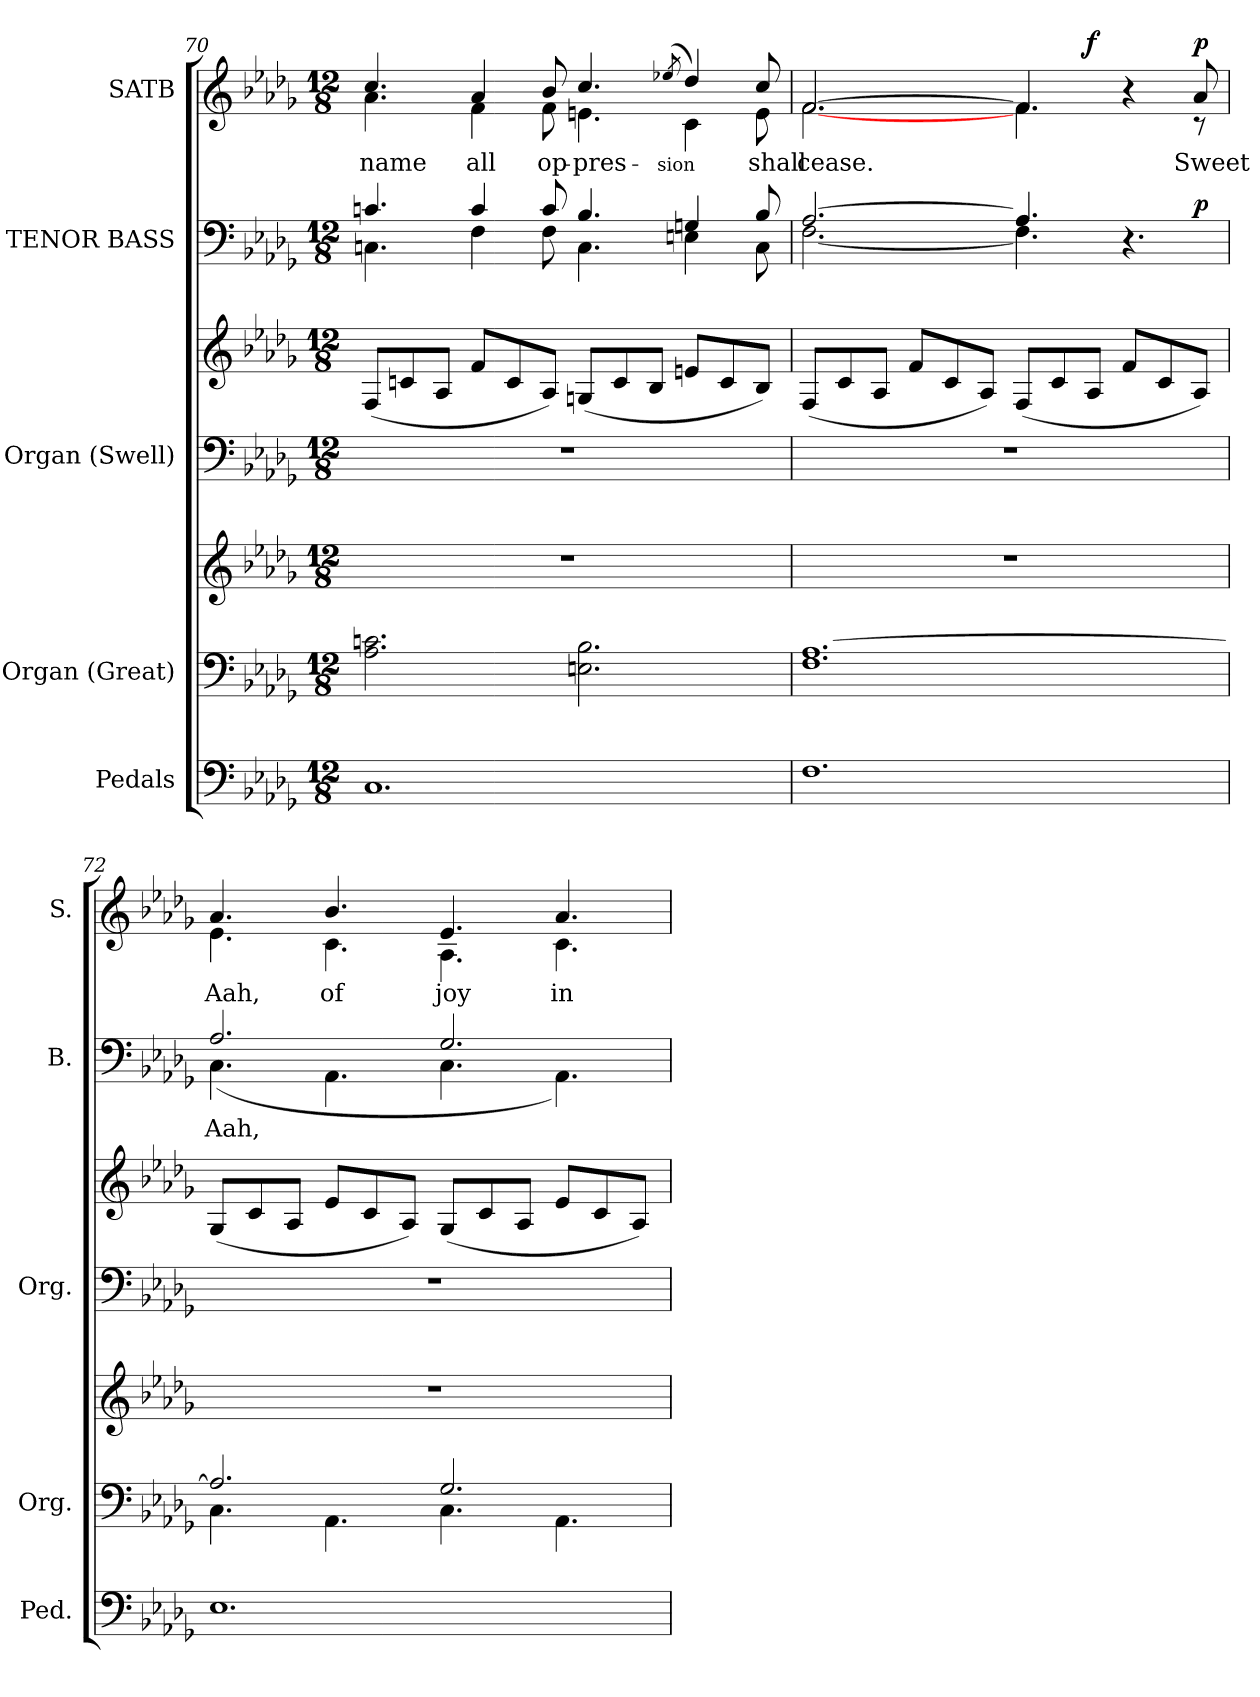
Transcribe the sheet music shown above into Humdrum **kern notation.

**kern	**kern	**kern	**kern	**kern	**kern	**text	**dynam	**kern	**text	**dynam
*part5	*part4	*part4	*part3	*part3	*part2	*part2	*part2	*part1	*part1	*part1
*staff7	*staff6	*staff5	*staff4	*staff3	*staff2	*staff2	*staff2	*staff1	*staff1	*staff1
*I"Pedals	*I"Organ (Great)	*	*I"Organ (Swell)	*	*I"TENOR BASS	*	*	*I"SATB	*	*
*I'Ped.	*I'Org.	*	*I'Org.	*	*I'B.	*	*	*I'S.	*	*
!!LO:LB:g=z
*clefF4	*clefF4	*clefG2	*clefF4	*clefG2	*clefF4	*	*	*clefG2	*	*
*k[b-e-a-d-g-]	*k[b-e-a-d-g-]	*k[b-e-a-d-g-]	*k[b-e-a-d-g-]	*k[b-e-a-d-g-]	*k[b-e-a-d-g-]	*	*	*k[b-e-a-d-g-]	*	*
*D-:	*D-:	*D-:	*D-:	*D-:	*D-:	*	*	*D-:	*	*
*M12/8	*M12/8	*M12/8	*M12/8	*M12/8	*M12/8	*	*	*M12/8	*	*
=70	=70	=70	=70	=70	=70	=70	=70	=70	=70	=70
!	!	!LO:N:vis=1	!LO:N:vis=1	!	!	!	!	!	!	!
*	*	*	*	*	*^	*	*	*	*	*
!	!	!	!	!	!	!	!	!	!	!LO:LY:b:color=#000000	!
*	*	*	*	*	*	*	*	*	*^	*	*
1.Ci	2.A-i\ 2.cni	1.r	1.r	(8Fi/L	4.cni/	4.Cni\	.	.	4.cci/	4.a-i\	name	.
.	.	.	.	8cni/	.	.	.	.	.	.	.	.
.	.	.	.	8A-i/J	.	.	.	.	.	.	.	.
!	!	!	!	!	!	!	!	!	!	!	!LO:LY:b:color=#000000	!
.	.	.	.	8fi/L	4ci/	4Fi\	.	.	4a-i/	4fi\	all	.
.	.	.	.	8ci/	.	.	.	.	.	.	.	.
!	!	!	!	!	!	!	!	!	!	!	!LO:LY:b:color=#000000	!
.	.	.	.	8A-i/J)	8ci/	8Fi\	.	.	8b-i/	8fi\	op-	.
!	!	!	!	!	!	!	!	!	!	!	!LO:LY:b:color=#000000	!
.	2.Eni\ 2.B-i	.	.	(8Gni/L	4.B-i/	4.Ci\	.	.	4.cci/	4.eni\	-pres-	.
.	.	.	.	8ci/	.	.	.	.	.	.	.	.
.	.	.	.	8B-i/J	.	.	.	.	.	.	.	.
!	!	!	!	!	!	!	!	!	!	!	!LO:LY:b:color=#000000	!
.	.	.	.	.	.	.	.	.	(8qee-Xi/	.	-sion	.
.	.	.	.	8eni/L	4Gni/	4Eni\	.	.	4dd-i/)	4ci\	.	.
.	.	.	.	8ci/	.	.	.	.	.	.	.	.
!	!	!	!	!	!	!	!	!	!	!	!LO:LY:b:color=#000000	!
.	.	.	.	8B-i/J)	8B-i/	8Ci\	.	.	8cci/	8ei\	shall	.
=71	=71	=71	=71	=71	=71	=71	=71	=71	=71	=71	=71	=71
!	!	!LO:N:vis=1	!LO:N:vis=1	!	!	!	!	!	!	!	!	!
*	*	*	*	*	*	*	*	*	*v	*v	*	*
*	*	*	*	*	*	*	*	*	*^	*	*
!	!	!	!	!	!	!	!	!	!	!	!LO:LY:b:color=#000000	!
*	*	*	*	*	*	*^	*	*	*	*^	*	*
1.Fi	1.Fi [>1.A-i	1.r	1.r	(8Fi/L	[>2.A-i/	[<2.Fi\	1ryy	.	.	[>2.fi/	[<2.fi\	1ryy	cease.	.
.	.	.	.	8ci/	.	.	.	.	.	.	.	.	.	.
.	.	.	.	8A-i/J	.	.	.	.	.	.	.	.	.	.
.	.	.	.	8fi/L	.	.	.	.	.	.	.	.	.	.
.	.	.	.	8ci/	.	.	.	.	.	.	.	.	.	.
.	.	.	.	8A-i/J)	.	.	.	.	.	.	.	.	.	.
.	.	.	.	(8Fi/L	4.A-i/]	4.Fi\]	.	.	.	4.fi/]	4.fi\	.	.	.
.	.	.	.	8ci/	.	.	.	.	.	.	.	.	.	.
.	.	.	.	8A-i/J	.	.	4.ryy	.	.	.	.	2ryy	.	f
.	.	.	.	8fi/L	4.r	4.ryy	.	.	.	4r	4ryy	.	.	.
.	.	.	.	8ci/	.	.	.	.	.	.	.	.	.	.
!	!	!	!	!	!	!	!	!	!	!	!	!	!LO:LY:a:color=#000000	!
.	.	.	.	8A-i/J)	.	.	8ryy	.	p	8a-i/	8r	.	Sweet	p
=72	=72	=72	=72	=72	=72	=72	=72	=72	=72	=72	=72	=72	=72	=72
*	*^	*	*	*	*	*	*	*	*	*	*	*	*	*
!	!	!	!LO:N:vis=1	!LO:N:vis=1	!	!	!	!	!	!	!	!	!	!	!
*	*	*	*	*	*	*	*v	*v	*	*	*	*	*	*	*
*	*	*	*	*	*	*	*	*	*	*v	*v	*v	*	*
*	*	*	*	*	*	*	*^	*	*	*^	*	*
*	*	*	*	*	*	*	*	*	*	*	*	*^	*	*
!	!	!	!	!	!	!	!	!	!LO:LY:b:color=#000000	!	!	!	!	!	!
*	*	*	*	*	*	*	*v	*v	*	*	*	*	*	*	*
*	*	*	*	*	*	*	*	*	*	*v	*v	*v	*	*
*	*	*	*	*	*	*	*^	*	*	*^	*	*
*	*	*	*	*	*	*	*	*	*	*	*	*^	*	*
!	!	!	!	!	!	!	!	!	!	!	!	!	!	!LO:LY:a:color=#000000	!
*	*	*	*	*	*	*	*v	*v	*	*	*	*	*	*	*
*	*	*	*	*	*	*	*	*	*	*	*v	*v	*	*
*	*	*	*	*	*	*	*^	*	*	*	*^	*	*
!	!	!	!	!	!	!	!	!	!	!	!	!	!	!LO:LY:b:color=#000000	!
*	*	*	*	*	*	*	*v	*v	*	*	*	*	*	*	*
*	*	*	*	*	*	*	*	*	*	*	*v	*v	*	*
1.E-i	2.A-i/]	4.Ci\	1.r	1.r	(8G-i/L	2.A-i/	(4.Ci\	Aah,	.	4.a-i/	4.e-i\	Aah,	.
.	.	.	.	.	8ci/	.	.	.	.	.	.	.	.
.	.	.	.	.	8A-i/J	.	.	.	.	.	.	.	.
!	!	!	!	!	!	!	!	!	!	!	!	!LO:LY:a:color=#000000	!
.	.	4.AA-i\	.	.	8e-i/L	.	4.AA-i\	.	.	4.b-i/	4.ci\	of	.
.	.	.	.	.	8ci/	.	.	.	.	.	.	.	.
.	.	.	.	.	8A-i/J)	.	.	.	.	.	.	.	.
!	!	!	!	!	!	!	!	!	!	!	!	!LO:LY:a:color=#000000	!
.	2.G-i/	4.Ci\	.	.	(8G-i/L	2.G-i/	4.Ci\	.	.	4.e-i/	4.A-i\	joy	.
.	.	.	.	.	8ci/	.	.	.	.	.	.	.	.
.	.	.	.	.	8A-i/J	.	.	.	.	.	.	.	.
!	!	!	!	!	!	!	!	!	!	!	!	!LO:LY:a:color=#000000	!
.	.	4.AA-i\	.	.	8e-i/L	.	4.AA-i\)	.	.	4.a-i/	4.ci\	in	.
.	.	.	.	.	8ci/	.	.	.	.	.	.	.	.
.	.	.	.	.	8A-i/J)	.	.	.	.	.	.	.	.
*	*	*	*	*	*	*v	*v	*	*	*	*	*	*
*	*v	*v	*	*	*	*	*	*	*v	*v	*	*
=	=	=	=	=	=	=	=	=	=	=
*-	*-	*-	*-	*-	*-	*-	*-	*-	*-	*-
